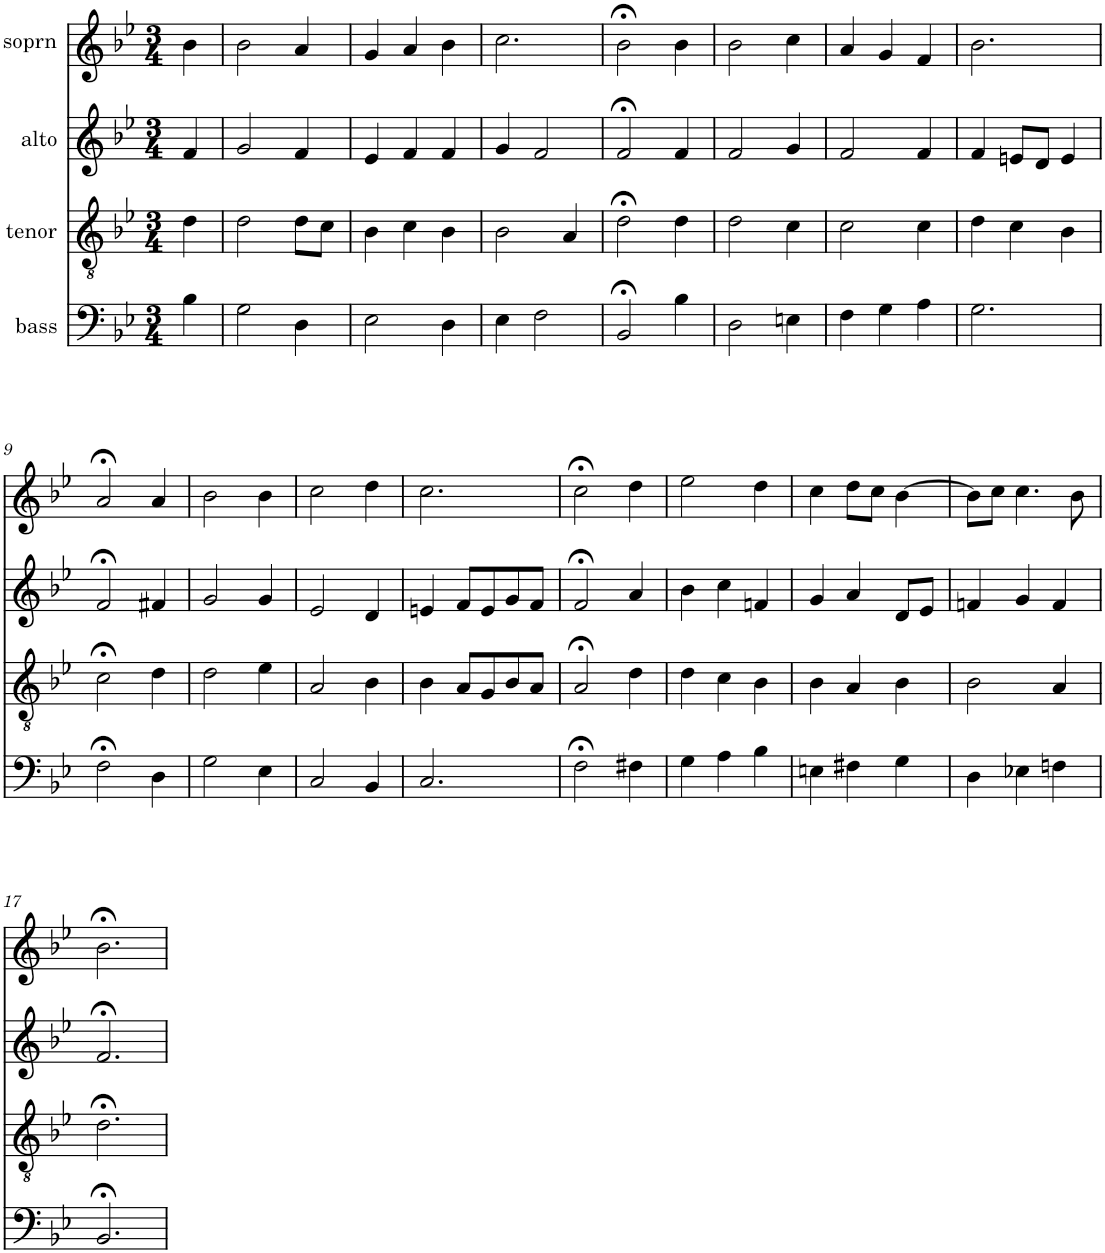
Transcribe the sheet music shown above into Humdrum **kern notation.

**kern	**kern	**kern	**kern
*part4	*part3	*part2	*part1
*staff4	*staff3	*staff2	*staff1
*I"bass	*I"tenor	*I"alto	*I"soprn
*clefF4	*clefGv2	*clefG2	*clefG2
*k[b-e-]	*k[b-e-]	*k[b-e-]	*k[b-e-]
*B-:	*B-:	*B-:	*B-:
*M3/4	*M3/4	*M3/4	*M3/4
=1	=1	=1	=1
4B-\	4d\	4f/	4b-\
=2	=2	=2	=2
2G\	2d\	2g/	2b-\
4D\	8d\L	4f/	4a/
.	8c\J	.	.
=3	=3	=3	=3
2E-\	4B-\	4e-/	4g/
.	4c\	4f/	4a/
4D\	4B-\	4f/	4b-\
=4	=4	=4	=4
4E-\	2B-\	4g/	2.cc\
2F\	.	2f/	.
.	4A/	.	.
=5	=5	=5	=5
2BB-;</	2d;<\	2f;</	2b-;<\
4B-\	4d\	4f/	4b-\
=6	=6	=6	=6
2D\	2d\	2f/	2b-\
4En\	4c\	4g/	4cc\
=7	=7	=7	=7
4F\	2c\	2f/	4a/
4G\	.	.	4g/
4A\	4c\	4f/	4f/
=8	=8	=8	=8
2.G\	4d\	4f/	2.b-\
.	4c\	8en/L	.
.	.	8d/J	.
.	4B-\	4e/	.
!!LO:LB:g=z
=9	=9	=9	=9
2F;<\	2c;<\	2f;</	2a;</
4D\	4d\	4f#X/	4a/
=10	=10	=10	=10
2G\	2d\	2g/	2b-\
4E-\	4e-\	4g/	4b-\
=11	=11	=11	=11
2C/	2A/	2e-/	2cc\
4BB-/	4B-\	4d/	4dd\
=12	=12	=12	=12
2.C/	4B-\	4en/	2.cc\
.	8A/L	8f/L	.
.	8G/	8e/	.
.	8B-/	8g/	.
.	8A/J	8f/J	.
=13	=13	=13	=13
2F;<\	2A;</	2f;</	2cc;<\
4F#X\	4d\	4a/	4dd\
=14	=14	=14	=14
4G\	4d\	4b-\	2ee-\
4A\	4c\	4cc\	.
4B-\	4B-\	4fn/	4dd\
=15	=15	=15	=15
4En\	4B-\	4g/	4cc\
4F#X\	4A/	4a/	8dd\L
.	.	.	8cc\J
4G\	4B-\	8d/L	[4b-\
.	.	8e-/J	.
=16	=16	=16	=16
4D\	2B-\	4fn/	8b-\L]
.	.	.	8cc\J
4E-X\	.	4g/	4.cc\
4Fn\	4A/	4f/	.
.	.	.	8b-\
!!LO:LB:g=z
=17	=17	=17	=17
2.BB-;</	2.d;<\	2.f;</	2.b-;<\
=	=	=	=
*-	*-	*-	*-
